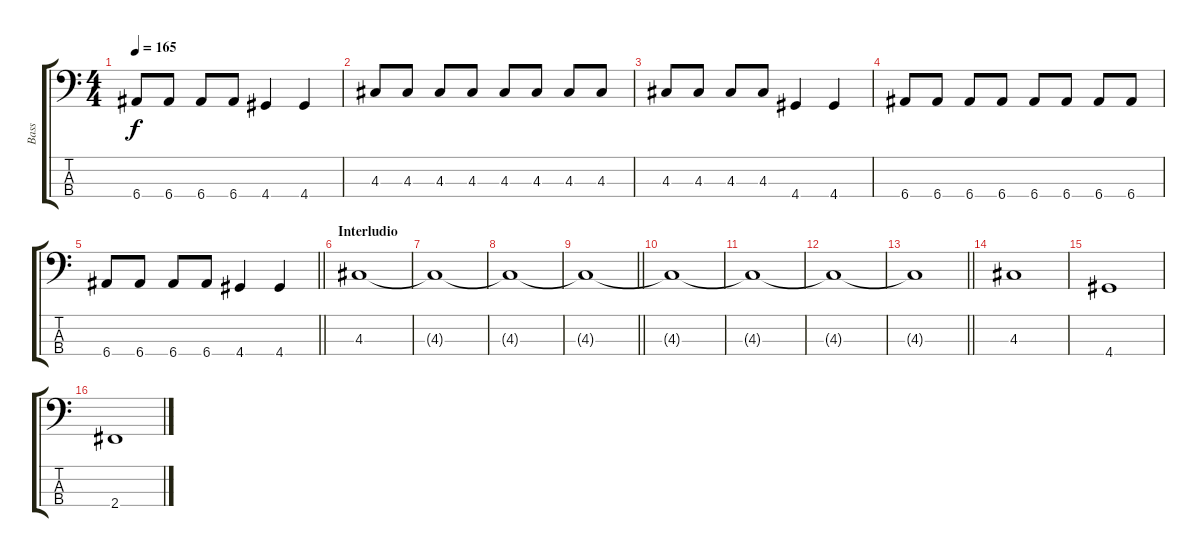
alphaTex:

\track ("Bass" "Bass") {instrument electricbassfinger}
\staff {score tabs}
\tuning (G2 D2 A1 E1) {hide}
\ts (4 4)
\tempo 165
\clef f4
\ks c
6.4.8{dy f} 6.4.8 6.4.8 6.4.8 4.4.4 4.4.4 |
4.3.8 4.3.8 4.3.8 4.3.8 4.3.8 4.3.8 4.3.8 4.3.8 |
4.3.8 4.3.8 4.3.8 4.3.8 4.4.4 4.4.4 |
6.4.8 6.4.8 6.4.8 6.4.8 6.4.8 6.4.8 6.4.8 6.4.8 |
\barLineRight lightlight
6.4.8 6.4.8 6.4.8 6.4.8 4.4.4 4.4.4 |
\section ("" "Interludio")
4.3.1 |
4.3{t}.1 |
4.3{t}.1 |
\barLineRight lightlight
4.3{t}.1 |
4.3{t}.1 |
4.3{t}.1 |
4.3{t}.1 |
\barLineRight lightlight
4.3{t}.1 |
4.3.1 |
4.4.1 |
2.4.1
